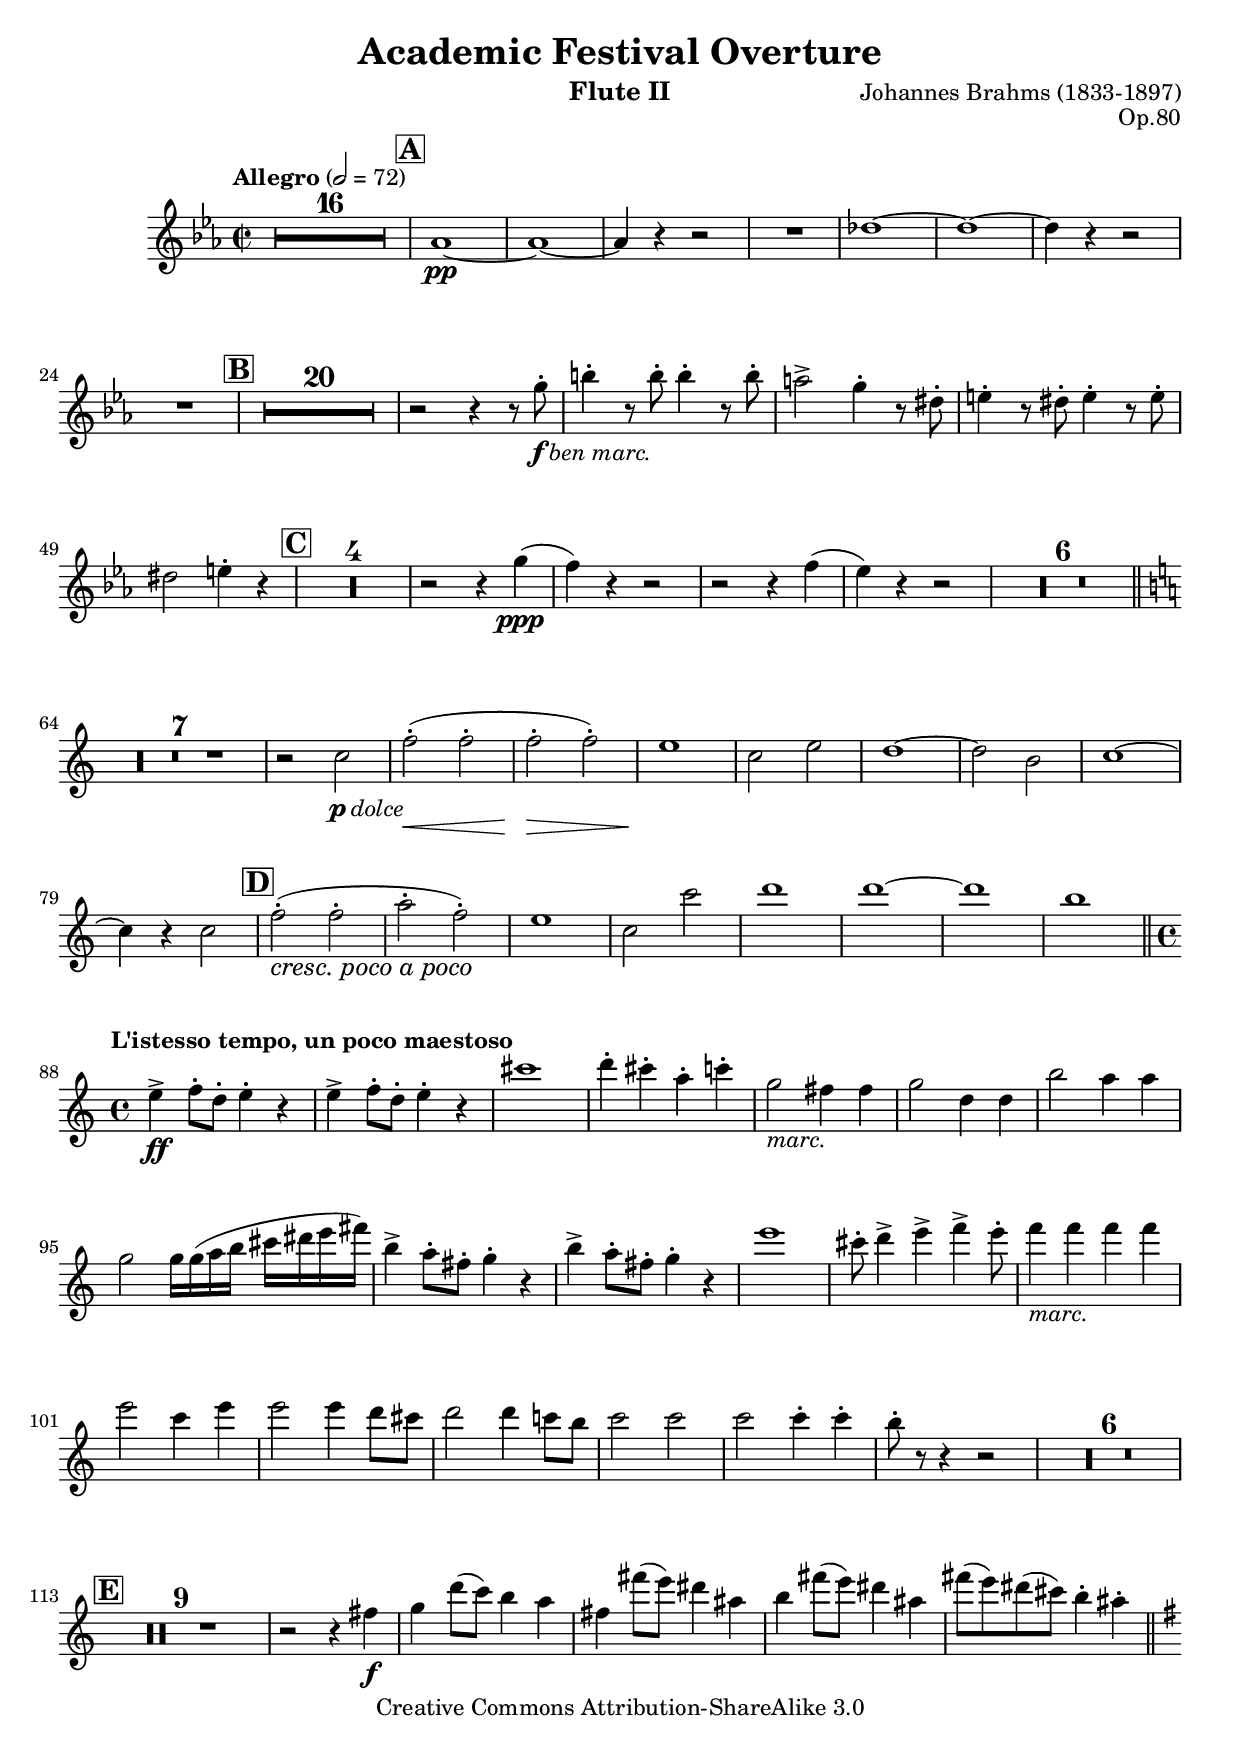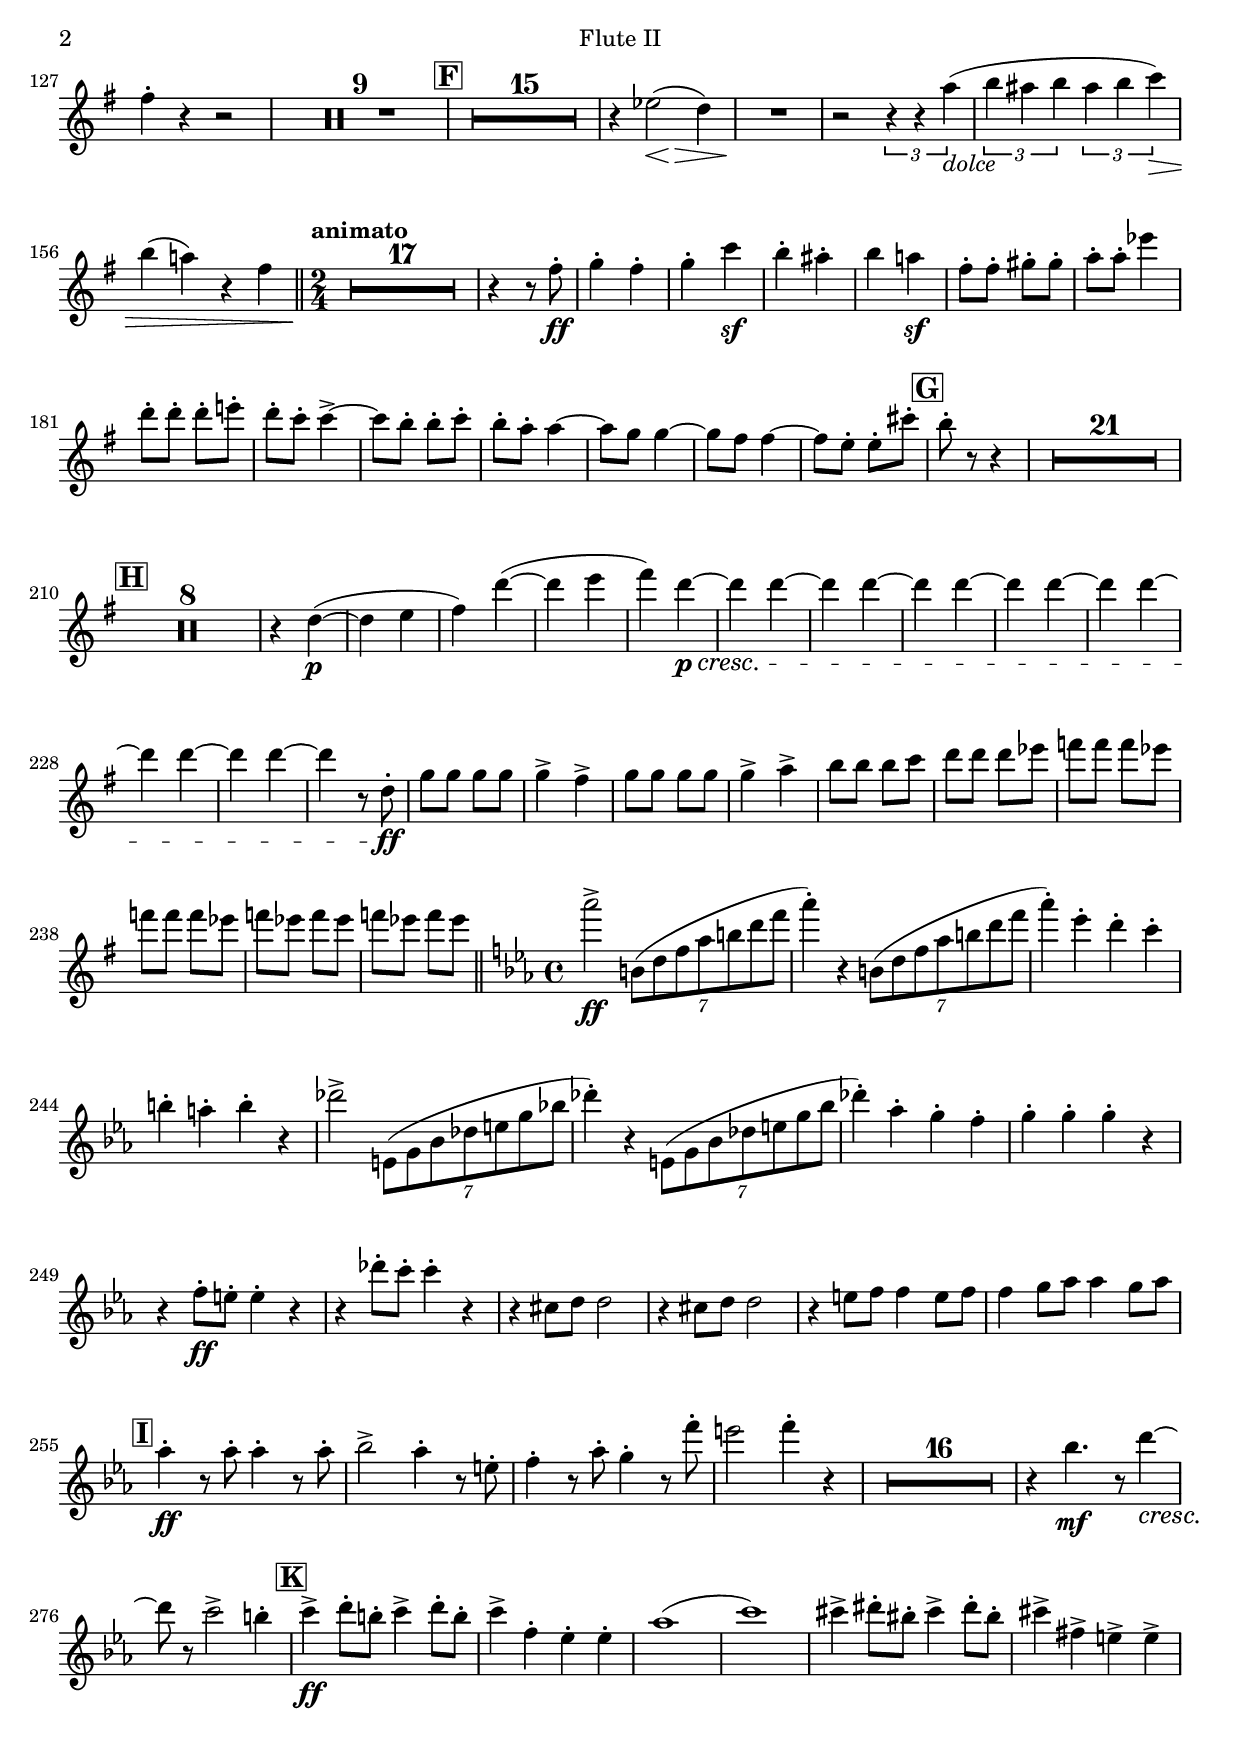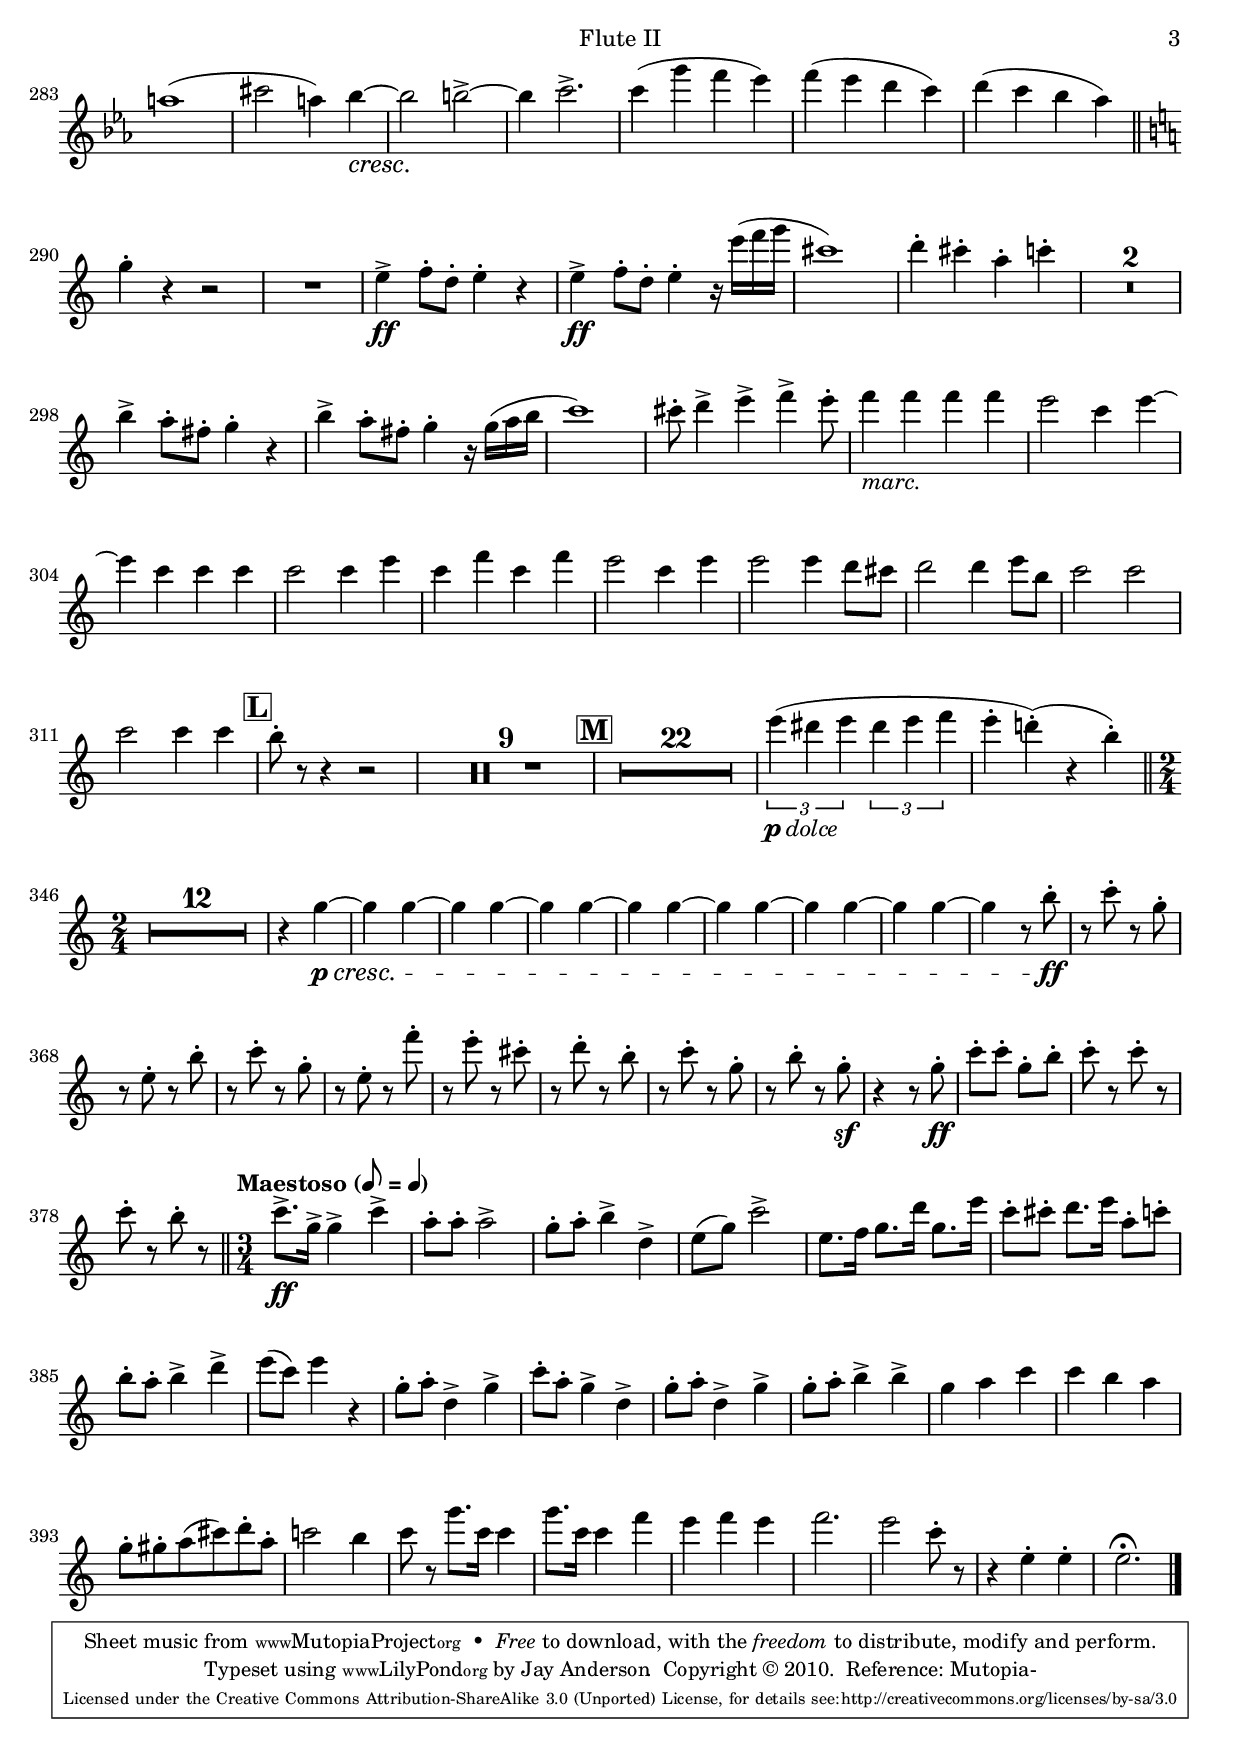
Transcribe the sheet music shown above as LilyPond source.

\version "2.18.2"

\include "defs.ily"
\version "2.18.2"

fluteTwo = \relative c''
{
  \set Staff.midiInstrument = "flute"
  \key c \minor
  \graceSync
  \tag #'score
  {
    \voiceTwo
    \dynamicDown
  }
  R1*16 |

  %A
  aes1~\pp |
  aes~ |
  aes4 r r2 |
  R1 |
  des1~ |
  des~ |
  des4 r r2 |
  R1 |

  %B
  R1*20 |
  r2 r4 r8 g-.\fBenMarc |
  b4-. r8 b-. b4-. r8 b-. |
  a2-> g4-. r8 dis-. |
  e4-. r8 dis-. e4-. r8 e-. |
  dis2 e4-. r |

  %C
  R1*4 |
  r2 r4 g(\ppp |
  f) r r2 |
  r2 r4 f( |
  ees) r r2 |
  R1*6 |

  \key c \major
  R1*7 |
  r2 c\pDolce |
  f-.(\< f-. |
  f-.\> f-.) s1*0\! |
  e1 |
  c2 e |
  d1~ |
  d2 b |
  c1~ |
  c4 r c2 |

  %D
  f-.(\justCrescPocoAPoco f-. |
  a-. f-.) |
  e1 |
  c2 c' |
  d1 |
  d1~ |
  d |
  b |

  %4/4
  e,4->\ff f8-. d-. e4-. r |
  e4-> f8-. d-. e4-. r |
  cis'1 |
  d4-. cis-. a-. c-. |
  g2_\marc fis4 fis |
  g2 d4 d |
  b'2 a4 a |
  g2 g16 g( a b cis dis e fis) |
  \repeat unfold 2 {b,4-> a8-. fis-. g4-. r |}
  e'1 |
  cis8-. d4-> e-> f-> e8-. |
  f4_\marc f f f |
  e2 c4 e |
  e2 e4 d8 cis |
  d2 d4 c8 b |
  c2 c |
  c c4-. c-. |
  b8-. r r4 r2 |
  R1*6 |

  %E
  R1*9 |
  r2 r4 fis\f |
  g d'8( c) b4 a |
  fis fis'8( e) dis4 ais |
  b fis'8( e) dis4 ais |
  fis'8( e) dis( cis) b4-. ais-. |

  \key g \major
  fis4-. r r2 |
  R1*9 |

  %f
  R1*15 |
  r4 << {ees2( d4)} {s4\< s\> s s1*0\!} >> |
  R1 |
  r2 \times 2/3 {r4 r a'(_\dolce} |
  \times 2/3 {b ais b} \times 2/3 {ais b c)\>} |
  b4( a) r fis s1*0\! |

  %2/4
  R2*17 |
  r4 r8 fis-.\ff |
  g4-. fis-. |
  g-. c\sf |
  b-. ais-. |
  b a\sf |
  fis8-. fis-. gis-. gis-. |
  a-. a-. ees'4 |
  d8-. d-. d-. e-. |
  d-. c-. c4~-> |
  c8 b-. b-. c-. |
  b-. a-. a4~ |
  a8 g g4~ |
  g8 fis fis4~ |
  fis8 e-. e-. cis'-. |

  %G
  b-. r r4 |
  R2*21 |

  %H
  R2*8 |
  r4 d,~(\p |
  d e |
  fis) d'~( |
  d e |
  fis) d~\p\cresc |
  \repeat unfold 7 {d d~} |
  d4 r8 d,-.\ff |
  g g g g |
  g4-> fis-> |
  g8 g g g |
  g4-> a-> |
  b8 b b c |
  d d d ees |
  f f f ees |
  f f f ees |
  f ees f ees |
  f ees f ees |

  %4/4
  \key c \minor
  aes2->\ff \times 4/7 {b,,8( d f aes b d f} |
  aes4-.) r \times 4/7 {b,,8( d f aes b d f} |
  aes4-.) ees-. d-. c-. |
  b-. a-. b-. r |
  des2-> \times 4/7 {e,,8( g bes des e g bes} |
  des4-.) r \times 4/7 {e,,8( g bes des e g bes} |
  des4-.) aes-. g-. f-. |
  g-. g-. g-. r |
  r4 f8-.\ff e-. e4-. r |
  r4 des'8-. c-. c4-. r |
  \repeat unfold 2 {r4 cis,8 d d2 |}
  r4 e8 f f4 e8 f |
  f4 g8 aes aes4 g8 aes |

  %I
  aes4-.\ff r8 aes-. aes4-. r8 aes-. |
  bes2-> aes4-. r8 e-. |
  f4-. r8 aes-. g4-. r8 f'-. |
  e2 f4-. r |
  R1*16 |
  r4 bes,4.\mf r8 d4~\justCresc |
  d8 r c2-> b4-. |

  %K
  c4->\ff d8-. b-. c4-> d8-. b-. |
  c4-> f,-. ees-. ees-. |
  aes1( |
  c) |
  \repeat unfold 2 {cis4-> dis8-. bis-.} |
  cis4-> fis,-> e-> e-> |
  a1( |
  cis2 a4) bes~\justCresc |
  bes2 b~-> |
  b4 c2.-> |
  c4( g' f ees) |
  f( ees d c) |
  d( c bes aes) |

  \key c \major
  g-. r r2 |
  R1 |
  e4->\ff f8-. d-. e4-. r |
  e4->\ff f8-. d-. e4-. r16 e'( f g |
  cis,1) |
  d4-. cis-. a-. c-. |
  R1*2 |
  b4-> a8-. fis-. g4-. r |
  b4-> a8-. fis-. g4-. r16 g( a b |
  c1) |
  cis8-. d4-> e-> f-> e8-. |
  f4_\marc f f f |
  e2 c4 e~ |
  e c c c |
  c2 c4 e |
  c f c f |
  e2 c4 e |
  e2 e4 d8 cis |
  d2 d4 e8 b |
  c2 c |
  c c4 c |

  %L
  b8-. r r4 r2 |
  R1*9 |

  %M
  R1*22 |
  \times 2/3 {e4(\pDolce dis e} \times 2/3 {dis e f} |
  e4-. d-.)( r b-.) |

  %2/4
  R2*12 |
  r4 g~\p\cresc |
  \repeat unfold 7 {g g~} |
  g4 r8 b-.\ff |
  r c-. r g-. |
  r e-. r b'-. |
  r c-. r g-. |
  r e-. r f'-. |
  r e-. r cis-. |
  r d-. r b-. |
  r c-. r g-. |
  r b-. r g-.\sf |
  r4 r8 g-.\ff |
  c-. c-. g-. b-. |
  c-. r c-. r |
  c-. r b-. r |

  %3/4
  c8.->\ff g16-> g4-> c-> |
  a8-. a-. a2-> |
  g8-. a-. b4-> d,-> |
  e8( g) c2-> |
  e,8. f16 g8. d'16 g,8. e'16 |
  c8-. cis-. d8. e16 a,8-. c-. |
  b-. a-. b4-> d-> |
  e8( c) e4 r |
  g,8-. a-. d,4-> g-> |
  c8-. a-. g4-> d-> |
  g8-. a-. d,4-> g-> |
  g8-. a-. b4-> b-> |
  g a c |
  c b a |
  g8-. gis-. a( cis) d-. a-. |
  c2 b4 |
  c8 r g'8. c,16 c4 |
  g'8. c,16 c4 f |
  e f e |
  f2. |
  e2 c8-. r |
  r4 e,-. e-. |
  e2.\fermata |
}


instrument = "Flute II"

\include "header.ily"

\score
{
  \new Staff
  {
    << \removeWithTag #'score \fluteTwo \outline >>
  }
}
